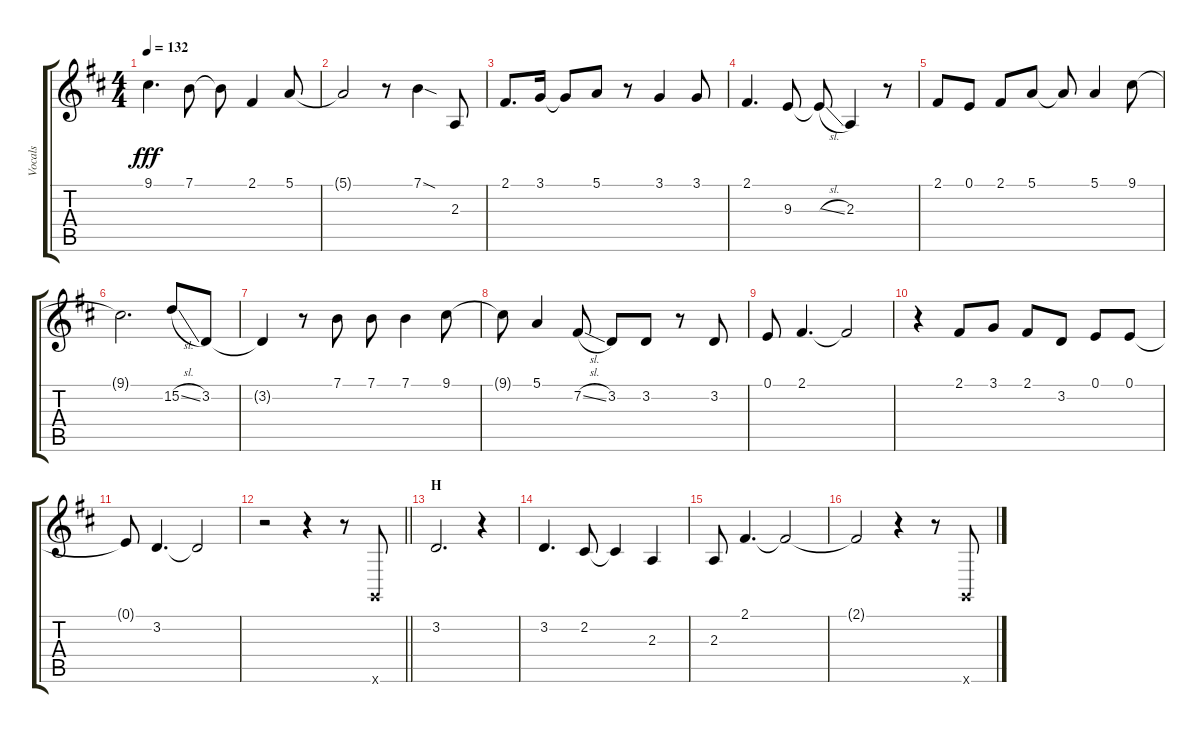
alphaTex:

\track ("Vocals" "Vocals") {instrument voiceoohs}
\staff {score tabs}
\tuning (E4 B3 G3 D3 A2 E2) {hide}
\ts (4 4)
\tempo 132
\clef g2
\ks d
9.1.4{d dy fff} 7.1.8 7.1{t}.8 2.1.4 5.1.8 |
5.1{t}.2 r.8 7.1{sod}.4 2.3.8 |
2.1.8{d} 3.1.16 3.1{t}.8 5.1.8 r.8 3.1.4 3.1.8 |
2.1.4{d} 9.3.8 9.3{sl t}.8 2.3.4 r.8 |
2.1.8 0.1.8 2.1.8 5.1.8 5.1{t}.8 5.1.4 9.1.8 |
9.1{t}.2{d} 15.2{sl}.8 3.2.8 |
3.2{t}.4 r.8 7.1.8 7.1.8 7.1.4 9.1.8 |
9.1{t}.8 5.1.4 7.2{sl}.8 3.2.8 3.2.8 r.8 3.2.8 |
0.1.8 2.1.4{d} 2.1{t}.2 |
r.4 2.1.8 3.1.8 2.1.8 3.2.8 0.1.8 0.1.8 |
0.1{t}.8 3.2.4{d} 3.2{t}.2 |
\barLineRight lightlight
r.2 r.4 r.8 3.6{x}.8 |
\section ("" "H")
3.2.2{d} r.4 |
3.2.4{d} 2.2.8 2.2{t}.4 2.3.4 |
2.3.8 2.1.4{d} 2.1{t}.2 |
2.1{t}.2 r.4 r.8 3.6{x}.8
